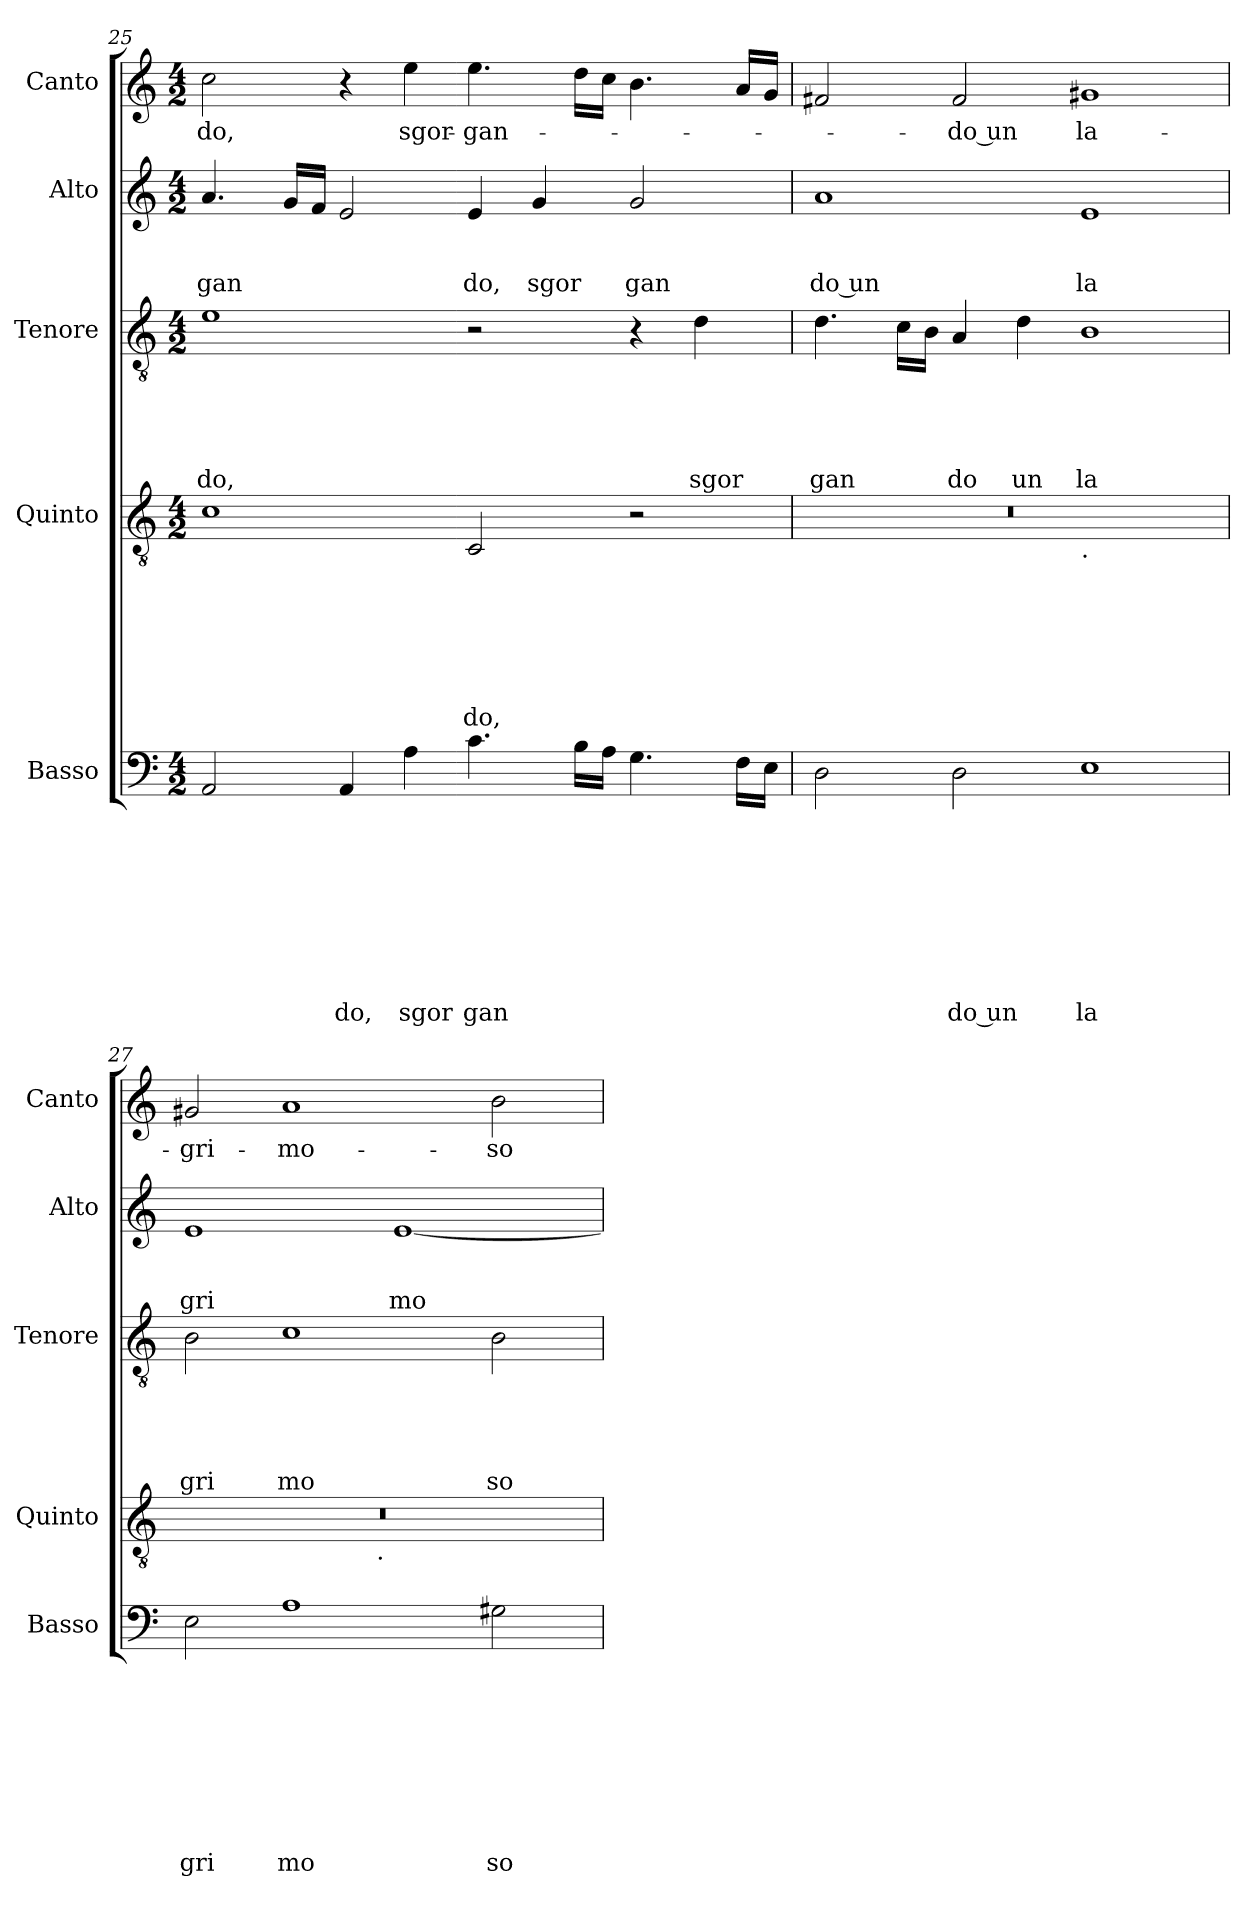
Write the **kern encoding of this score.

**kern	**text	**text	**text	**text	**text	**text	**text	**text	**text	**kern	**text	**text	**text	**text	**text	**text	**text	**kern	**text	**text	**text	**text	**text	**kern	**text	**text	**text	**kern	**text
*part5	*part5	*part5	*part5	*part5	*part5	*part5	*part5	*part5	*part5	*part4	*part4	*part4	*part4	*part4	*part4	*part4	*part4	*part3	*part3	*part3	*part3	*part3	*part3	*part2	*part2	*part2	*part2	*part1	*part1
*staff5	*staff5	*staff5	*staff5	*staff5	*staff5	*staff5	*staff5	*staff5	*staff5	*staff4	*staff4	*staff4	*staff4	*staff4	*staff4	*staff4	*staff4	*staff3	*staff3	*staff3	*staff3	*staff3	*staff3	*staff2	*staff2	*staff2	*staff2	*staff1	*staff1
*I"Basso	*	*	*	*	*	*	*	*	*	*I"Quinto	*	*	*	*	*	*	*	*I"Tenore	*	*	*	*	*	*I"Alto	*	*	*	*I"Canto	*
*I'Basso	*	*	*	*	*	*	*	*	*	*I'Quinto	*	*	*	*	*	*	*	*I'Tenore	*	*	*	*	*	*I'Alto	*	*	*	*I'Canto	*
!!LO:LB:g=z
*clefF4	*	*	*	*	*	*	*	*	*	*clefGv2	*	*	*	*	*	*	*	*clefGv2	*	*	*	*	*	*clefG2	*	*	*	*clefG2	*
*k[]	*	*	*	*	*	*	*	*	*	*k[]	*	*	*	*	*	*	*	*k[]	*	*	*	*	*	*k[]	*	*	*	*k[]	*
*C:	*	*	*	*	*	*	*	*	*	*C:	*	*	*	*	*	*	*	*C:	*	*	*	*	*	*C:	*	*	*	*C:	*
*M4/2	*	*	*	*	*	*	*	*	*	*M4/2	*	*	*	*	*	*	*	*M4/2	*	*	*	*	*	*M4/2	*	*	*	*M4/2	*
=25	=25	=25	=25	=25	=25	=25	=25	=25	=25	=25	=25	=25	=25	=25	=25	=25	=25	=25	=25	=25	=25	=25	=25	=25	=25	=25	=25	=25	=25
!	!	!	!	!	!	!	!	!	!	!	!	!	!	!	!	!	!	!	!	!	!	!	!LO:LY:b	!	!	!	!LO:LY:b	!	!LO:LY:b
2AA/	.	.	.	.	.	.	.	.	.	1c	.	.	.	.	.	.	.	1e	.	.	.	.	-do,	4.a/	.	.	gan	2cc\	-do,
.	.	.	.	.	.	.	.	.	.	.	.	.	.	.	.	.	.	.	.	.	.	.	.	16g/LL	.	.	.	.	.
.	.	.	.	.	.	.	.	.	.	.	.	.	.	.	.	.	.	.	.	.	.	.	.	16f/JJ	.	.	.	.	.
!	!	!	!	!	!	!	!	!	!LO:LY:b	!	!	!	!	!	!	!	!	!	!	!	!	!	!	!	!	!	!	!	!
4AA/	.	.	.	.	.	.	.	.	do,	.	.	.	.	.	.	.	.	.	.	.	.	.	.	2e/	.	.	.	4r	.
!	!	!	!	!	!	!	!	!	!LO:LY:b	!	!	!	!	!	!	!	!	!	!	!	!	!	!	!	!	!	!	!	!LO:LY:b
4A\	.	.	.	.	.	.	.	.	sgor	.	.	.	.	.	.	.	.	.	.	.	.	.	.	.	.	.	.	4ee\	sgor-
!	!	!	!	!	!	!	!	!	!LO:LY:b	!	!	!	!	!	!	!	!LO:LY:b	!	!	!	!	!	!	!	!	!	!LO:LY:b	!	!LO:LY:b
4.c\	.	.	.	.	.	.	.	.	gan	2C/	.	.	.	.	.	.	-do,	2r	.	.	.	.	.	4e/	.	.	do,	4.ee\	-gan-
!	!	!	!	!	!	!	!	!	!	!	!	!	!	!	!	!	!	!	!	!	!	!	!	!	!	!	!LO:LY:b	!	!
.	.	.	.	.	.	.	.	.	.	.	.	.	.	.	.	.	.	.	.	.	.	.	.	4g/	.	.	sgor	.	.
16B\LL	.	.	.	.	.	.	.	.	.	.	.	.	.	.	.	.	.	.	.	.	.	.	.	.	.	.	.	16dd\LL	.
16A\JJ	.	.	.	.	.	.	.	.	.	.	.	.	.	.	.	.	.	.	.	.	.	.	.	.	.	.	.	16cc\JJ	.
!	!	!	!	!	!	!	!	!	!	!	!	!	!	!	!	!	!	!	!	!	!	!	!	!	!	!	!LO:LY:b	!	!
4.G\	.	.	.	.	.	.	.	.	.	2r	.	.	.	.	.	.	.	4r	.	.	.	.	.	2g/	.	.	gan	4.b\	.
!	!	!	!	!	!	!	!	!	!	!	!	!	!	!	!	!	!	!	!	!	!	!	!LO:LY:b	!	!	!	!	!	!
.	.	.	.	.	.	.	.	.	.	.	.	.	.	.	.	.	.	4d\	.	.	.	.	sgor	.	.	.	.	.	.
16F\LL	.	.	.	.	.	.	.	.	.	.	.	.	.	.	.	.	.	.	.	.	.	.	.	.	.	.	.	16a/LL	.
16E\JJ	.	.	.	.	.	.	.	.	.	.	.	.	.	.	.	.	.	.	.	.	.	.	.	.	.	.	.	16g/JJ	.
=26	=26	=26	=26	=26	=26	=26	=26	=26	=26	=26	=26	=26	=26	=26	=26	=26	=26	=26	=26	=26	=26	=26	=26	=26	=26	=26	=26	=26	=26
!	!	!	!	!	!	!	!	!	!	!	!	!	!	!	!	!	!	!	!	!	!	!	!LO:LY:b	!	!	!	!LO:LY:b:rj	!	!
*	*	*	*	*	*	*	*	*	*	*^	*	*	*	*	*	*	*	*	*	*	*	*	*	*	*	*	*	*	*
2D\	.	.	.	.	.	.	.	.	.	0r	1ryy	.	.	.	.	.	.	.	4.d\	.	.	.	.	gan	1a	.	.	do un	2f#X/	.
.	.	.	.	.	.	.	.	.	.	.	.	.	.	.	.	.	.	.	16c\LL	.	.	.	.	.	.	.	.	.	.	.
.	.	.	.	.	.	.	.	.	.	.	.	.	.	.	.	.	.	.	16B\JJ	.	.	.	.	.	.	.	.	.	.	.
!	!	!	!	!	!	!	!	!	!LO:LY:b:rj	!	!	!	!	!	!	!	!	!	!	!	!	!	!	!LO:LY:b	!	!	!	!	!	!LO:LY:b:rj
2D\	.	.	.	.	.	.	.	.	do un	.	.	.	.	.	.	.	.	.	4A/	.	.	.	.	do	.	.	.	.	2f#/	-do un
!	!	!	!	!	!	!	!	!	!	!	!	!	!	!	!	!	!	!	!	!	!	!	!	!LO:LY:b	!	!	!	!	!	!
.	.	.	.	.	.	.	.	.	.	.	.	.	.	.	.	.	.	.	4d\	.	.	.	.	un	.	.	.	.	.	.
!	!	!	!	!	!	!	!	!	!	!	!LO:TX:b:t=.	!	!	!	!	!	!	!	!	!	!	!	!	!	!	!	!	!	!	!
!	!	!	!	!	!	!	!	!	!LO:LY:b	!	!	!	!	!	!	!	!	!	!	!	!	!	!	!LO:LY:b	!	!	!	!LO:LY:b	!	!LO:LY:b
1E	.	.	.	.	.	.	.	.	la	.	1ryy	.	.	.	.	.	.	.	1B	.	.	.	.	la	1e	.	.	la	1g#X	la-
=27	=27	=27	=27	=27	=27	=27	=27	=27	=27	=27	=27	=27	=27	=27	=27	=27	=27	=27	=27	=27	=27	=27	=27	=27	=27	=27	=27	=27	=27	=27
!	!	!	!	!	!	!	!	!	!LO:LY:b	!	!	!	!	!	!	!	!	!	!	!	!	!	!	!LO:LY:b	!	!	!	!LO:LY:b	!	!LO:LY:b
2E\	.	.	.	.	.	.	.	.	gri	0r	2ryy	.	.	.	.	.	.	.	2B\	.	.	.	.	gri	1e	.	.	gri	2g#X/	-gri-
!	!	!	!	!	!	!	!	!	!LO:LY:b	!	!	!	!	!	!	!	!	!	!	!	!	!	!	!LO:LY:b	!	!	!	!	!	!LO:LY:b
1A	.	.	.	.	.	.	.	.	mo	.	4...ryy	.	.	.	.	.	.	.	1c	.	.	.	.	mo	.	.	.	.	1a	-mo-
!	!	!	!	!	!	!	!	!	!	!	!LO:TX:b:t=.	!	!	!	!	!	!	!	!	!	!	!	!	!	!	!	!	!	!	!
.	.	.	.	.	.	.	.	.	.	.	1ryy	.	.	.	.	.	.	.	.	.	.	.	.	.	.	.	.	.	.	.
!	!	!	!	!	!	!	!	!	!	!	!	!	!	!	!	!	!	!	!	!	!	!	!	!	!	!	!	!LO:LY:b	!	!
.	.	.	.	.	.	.	.	.	.	.	.	.	.	.	.	.	.	.	.	.	.	.	.	.	[<1e	.	.	mo	.	.
!	!	!	!	!	!	!	!	!	!LO:LY:b	!	!	!	!	!	!	!	!	!	!	!	!	!	!	!LO:LY:b	!	!	!	!	!	!LO:LY:b
2G#X\	.	.	.	.	.	.	.	.	so	.	.	.	.	.	.	.	.	.	2B\	.	.	.	.	so	.	.	.	.	2b\	-so
.	.	.	.	.	.	.	.	.	.	.	32ryy	.	.	.	.	.	.	.	.	.	.	.	.	.	.	.	.	.	.	.
*	*	*	*	*	*	*	*	*	*	*v	*v	*	*	*	*	*	*	*	*	*	*	*	*	*	*	*	*	*	*	*
=	=	=	=	=	=	=	=	=	=	=	=	=	=	=	=	=	=	=	=	=	=	=	=	=	=	=	=	=	=
*-	*-	*-	*-	*-	*-	*-	*-	*-	*-	*-	*-	*-	*-	*-	*-	*-	*-	*-	*-	*-	*-	*-	*-	*-	*-	*-	*-	*-	*-
